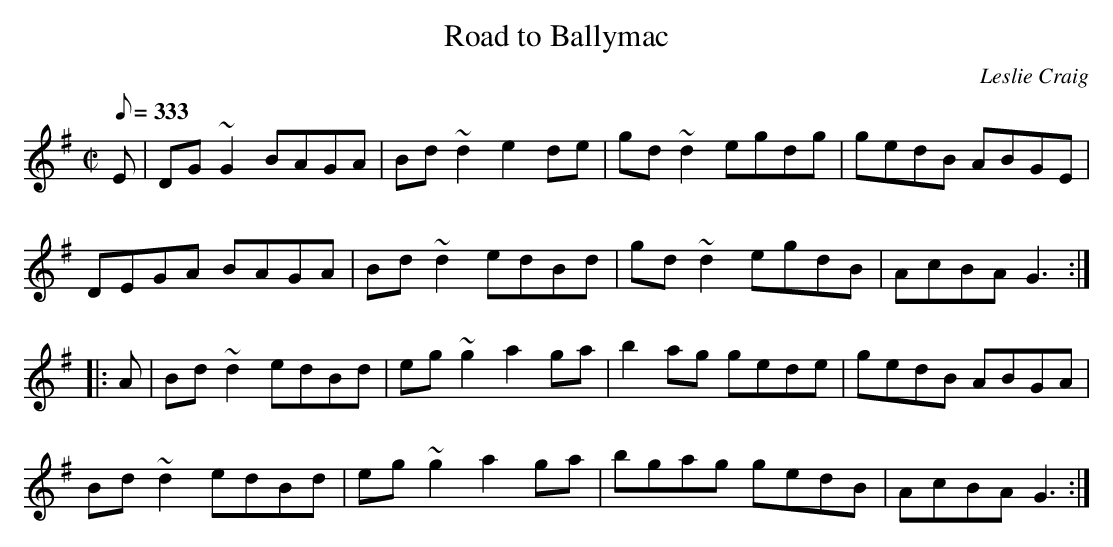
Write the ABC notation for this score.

X:1
T:Road to Ballymac
C:Leslie Craig
L:1/8
Q:333
M:C|
K:G
E|DG ~G2 BAGA|Bd ~d2 e2 de|gd ~d2 egdg|gedB ABGE|
DEGA BAGA|Bd ~d2 edBd|gd ~d2 egdB|AcBA G3:|
|:A|Bd ~d2 edBd|eg ~g2 a2 ga|b2 ag gede|gedB ABGA|
Bd ~d2 edBd|eg ~g2 a2 ga|bgag gedB|AcBA G3:|
